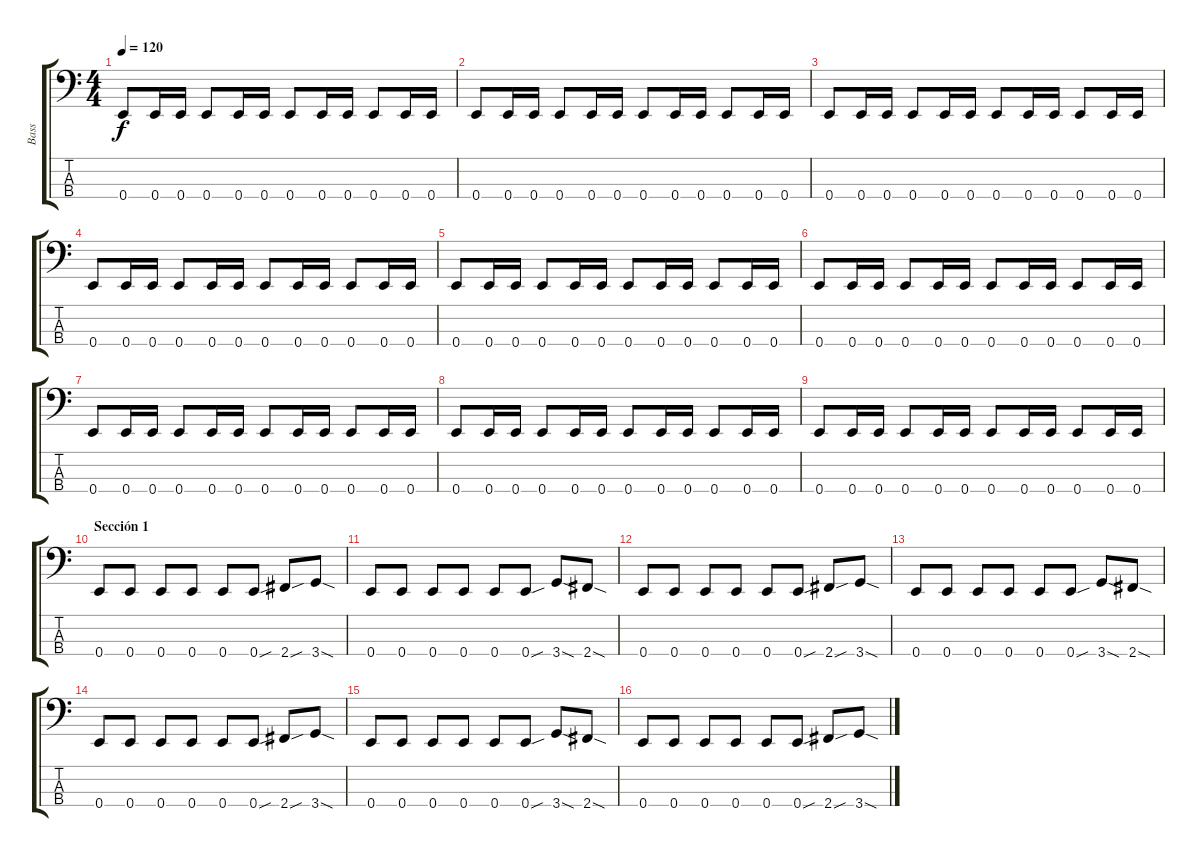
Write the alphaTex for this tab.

\track ("Bass" "Bass") {instrument electricbasspick}
\staff {score tabs}
\tuning (G2 D2 A1 E1) {hide}
\ts (4 4)
\tempo 120
\clef f4
\ks c
0.4.8{dy f} 0.4.16 0.4.16 0.4.8 0.4.16 0.4.16 0.4.8 0.4.16 0.4.16 0.4.8 0.4.16 0.4.16 |
0.4.8 0.4.16 0.4.16 0.4.8 0.4.16 0.4.16 0.4.8 0.4.16 0.4.16 0.4.8 0.4.16 0.4.16 |
0.4.8 0.4.16 0.4.16 0.4.8 0.4.16 0.4.16 0.4.8 0.4.16 0.4.16 0.4.8 0.4.16 0.4.16 |
0.4.8 0.4.16 0.4.16 0.4.8 0.4.16 0.4.16 0.4.8 0.4.16 0.4.16 0.4.8 0.4.16 0.4.16 |
0.4.8 0.4.16 0.4.16 0.4.8 0.4.16 0.4.16 0.4.8 0.4.16 0.4.16 0.4.8 0.4.16 0.4.16 |
0.4.8 0.4.16 0.4.16 0.4.8 0.4.16 0.4.16 0.4.8 0.4.16 0.4.16 0.4.8 0.4.16 0.4.16 |
0.4.8 0.4.16 0.4.16 0.4.8 0.4.16 0.4.16 0.4.8 0.4.16 0.4.16 0.4.8 0.4.16 0.4.16 |
0.4.8 0.4.16 0.4.16 0.4.8 0.4.16 0.4.16 0.4.8 0.4.16 0.4.16 0.4.8 0.4.16 0.4.16 |
0.4.8 0.4.16 0.4.16 0.4.8 0.4.16 0.4.16 0.4.8 0.4.16 0.4.16 0.4.8 0.4.16 0.4.16 |
\section ("" "Sección 1")
0.4.8 0.4.8 0.4.8 0.4.8 0.4.8 0.4{sou}.8 2.4{sou}.8 3.4{sod}.8 |
0.4.8 0.4.8 0.4.8 0.4.8 0.4.8 0.4{sou}.8 3.4{sod}.8 2.4{sod}.8 |
0.4.8 0.4.8 0.4.8 0.4.8 0.4.8 0.4{sou}.8 2.4{sou}.8 3.4{sod}.8 |
0.4.8 0.4.8 0.4.8 0.4.8 0.4.8 0.4{sou}.8 3.4{sod}.8 2.4{sod}.8 |
0.4.8 0.4.8 0.4.8 0.4.8 0.4.8 0.4{sou}.8 2.4{sou}.8 3.4{sod}.8 |
0.4.8 0.4.8 0.4.8 0.4.8 0.4.8 0.4{sou}.8 3.4{sod}.8 2.4{sod}.8 |
0.4.8 0.4.8 0.4.8 0.4.8 0.4.8 0.4{sou}.8 2.4{sou}.8 3.4{sod}.8
